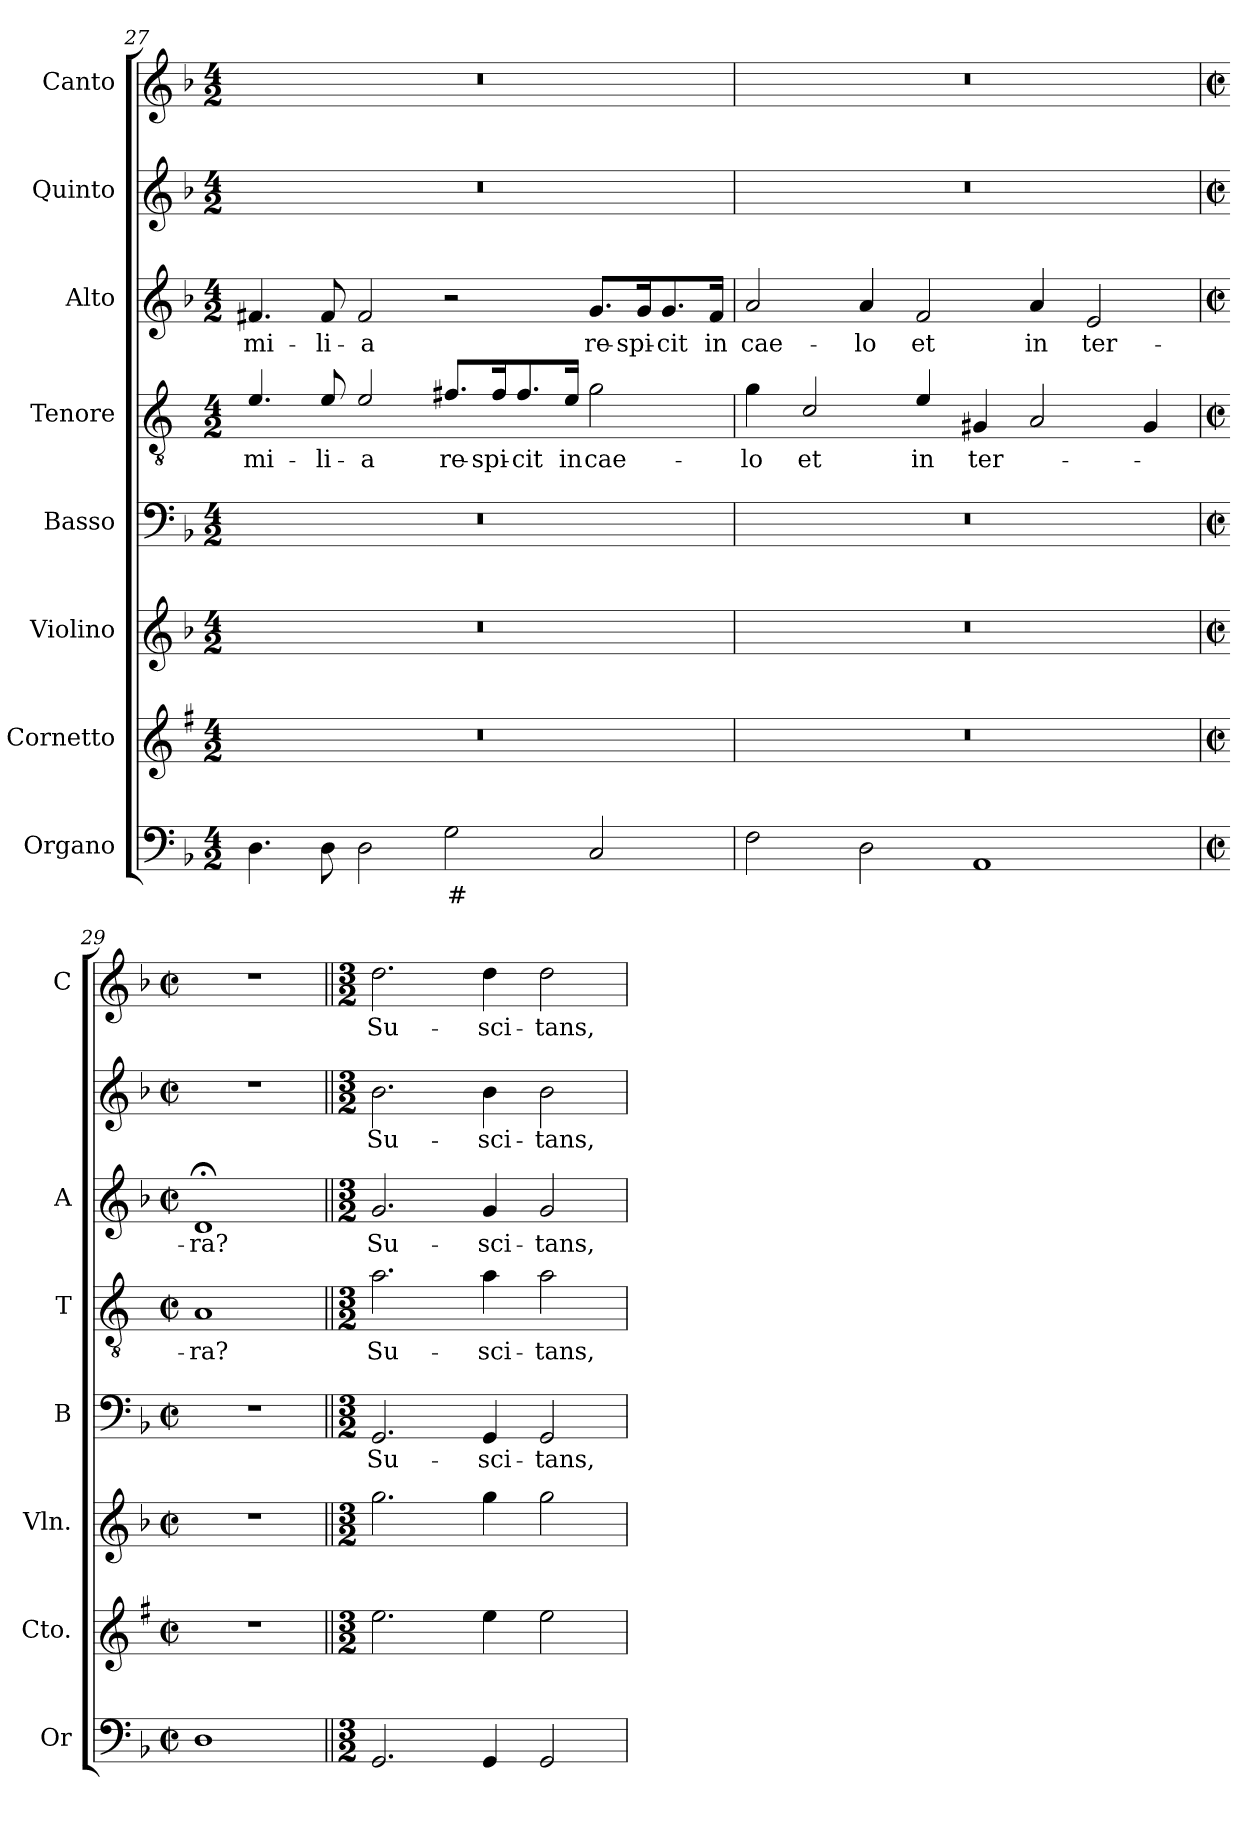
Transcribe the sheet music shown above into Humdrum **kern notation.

**kern	**text	**kern	**kern	**kern	**text	**kern	**text	**kern	**text	**kern	**text	**kern	**text
*part8	*part8	*part7	*part6	*part5	*part5	*part4	*part4	*part3	*part3	*part2	*part2	*part1	*part1
*staff8	*staff8	*staff7	*staff6	*staff5	*staff5	*staff4	*staff4	*staff3	*staff3	*staff2	*staff2	*staff1	*staff1
*I"Organo	*	*I"Cornetto	*I"Violino	*I"Basso	*	*I"Tenore	*	*I"Alto	*	*I"Quinto	*	*I"Canto	*
*I'Or	*	*I'Cto.	*I'Vln.	*I'B	*	*I'T	*	*I'A	*	*	*	*I'C	*
*clefF4	*	*clefG2	*clefG2	*clefF4	*	*clefGv2	*	*clefG2	*	*clefG2	*	*clefG2	*
*	*	*ITrd1c2	*	*	*	*ITrd4c7	*	*	*	*	*	*	*
*k[b-]	*	*k[b-]	*k[b-]	*k[b-]	*	*k[b-]	*	*k[b-]	*	*k[b-]	*	*k[b-]	*
*F:	*	*F:	*F:	*F:	*	*F:	*	*F:	*	*F:	*	*F:	*
*M4/2	*	*M4/2	*M4/2	*M4/2	*	*M4/2	*	*M4/2	*	*M4/2	*	*M4/2	*
=27	=27	=27	=27	=27	=27	=27	=27	=27	=27	=27	=27	=27	=27
!	!	!	!	!	!	!	!LO:LY:b	!	!LO:LY:b	!	!	!	!
4.D\	.	0r	0r	0r	.	4.A/	-mi-	4.f#X/	-mi-	0r	.	0r	.
!	!	!	!	!	!	!	!LO:LY:b	!	!LO:LY:b	!	!	!	!
8D\	.	.	.	.	.	8A/	-li-	8f#/	-li-	.	.	.	.
!	!	!	!	!	!	!	!LO:LY:b	!	!LO:LY:b	!	!	!	!
2D\	.	.	.	.	.	2A/	-a	2f#/	-a	.	.	.	.
!	!LO:LY:b	!	!	!	!	!	!LO:LY:b	!	!	!	!	!	!
2G\	#	.	.	.	.	8.Bn/L	re-	2r	.	.	.	.	.
!	!	!	!	!	!	!	!LO:LY:b	!	!	!	!	!	!
.	.	.	.	.	.	16B/K	-spi-	.	.	.	.	.	.
!	!	!	!	!	!	!	!LO:LY:b	!	!	!	!	!	!
.	.	.	.	.	.	8.B/	-cit	.	.	.	.	.	.
!	!	!	!	!	!	!	!LO:LY:b	!	!	!	!	!	!
.	.	.	.	.	.	16A/Jk	in	.	.	.	.	.	.
!	!	!	!	!	!	!	!LO:LY:b	!	!LO:LY:b	!	!	!	!
2C/	.	.	.	.	.	2c\	cae-	8.g/L	re-	.	.	.	.
!	!	!	!	!	!	!	!	!	!LO:LY:b	!	!	!	!
.	.	.	.	.	.	.	.	16g/K	-spi-	.	.	.	.
!	!	!	!	!	!	!	!	!	!LO:LY:b	!	!	!	!
.	.	.	.	.	.	.	.	8.g/	-cit	.	.	.	.
!	!	!	!	!	!	!	!	!	!LO:LY:b	!	!	!	!
.	.	.	.	.	.	.	.	16f#/Jk	in	.	.	.	.
!!LO:PB:g=z
=28	=28	=28	=28	=28	=28	=28	=28	=28	=28	=28	=28	=28	=28
!	!	!	!	!	!	!	!LO:LY:b	!	!LO:LY:b	!	!	!	!
2F\	.	0r	0r	0r	.	4c\	-lo	2a/	cae-	0r	.	0r	.
!	!	!	!	!	!	!	!LO:LY:b	!	!	!	!	!	!
.	.	.	.	.	.	2F/	et	.	.	.	.	.	.
!	!	!	!	!	!	!	!	!	!LO:LY:b	!	!	!	!
2D\	.	.	.	.	.	.	.	4a/	-lo	.	.	.	.
!	!	!	!	!	!	!	!LO:LY:b	!	!LO:LY:b	!	!	!	!
.	.	.	.	.	.	4A/	in	2f/	et	.	.	.	.
!	!	!	!	!	!	!	!LO:LY:b	!	!	!	!	!	!
1AA	.	.	.	.	.	4C#X/	ter-	.	.	.	.	.	.
!	!	!	!	!	!	!	!	!	!LO:LY:b	!	!	!	!
.	.	.	.	.	.	2D/	.	4a/	in	.	.	.	.
!	!	!	!	!	!	!	!	!	!LO:LY:b	!	!	!	!
.	.	.	.	.	.	.	.	2e/	ter-	.	.	.	.
.	.	.	.	.	.	4C#/	.	.	.	.	.	.	.
=29	=29	=29	=29	=29	=29	=29	=29	=29	=29	=29	=29	=29	=29
*M2/2	*	*M2/2	*M2/2	*M2/2	*	*M2/2	*	*M2/2	*	*M2/2	*	*M2/2	*
*met(c|)	*	*met(c|)	*met(c|)	*met(c|)	*	*met(c|)	*	*met(c|)	*	*met(c|)	*	*met(c|)	*
!	!	!	!	!	!	!	!LO:LY:b	!	!LO:LY:b	!	!	!	!
1D	.	1r	1r	1r	.	1D	-ra?	1d;<	-ra?	1r	.	1r	.
=30||	=30||	=30||	=30||	=30||	=30||	=30||	=30||	=30||	=30||	=30||	=30||	=30||	=30||
*M3/2	*	*M3/2	*M3/2	*M3/2	*	*M3/2	*	*M3/2	*	*M3/2	*	*M3/2	*
!	!	!	!	!	!LO:LY:b	!	!LO:LY:b	!	!LO:LY:b	!	!LO:LY:b	!	!LO:LY:b
2.GG/	.	2.dd\	2.gg\	2.GG/	Su-	2.d\	Su-	2.g/	Su-	2.b-\	Su-	2.dd\	Su-
!	!	!	!	!	!LO:LY:b	!	!LO:LY:b	!	!LO:LY:b	!	!LO:LY:b	!	!LO:LY:b
4GG/	.	4dd\	4gg\	4GG/	-sci-	4d\	-sci-	4g/	-sci-	4b-\	-sci-	4dd\	-sci-
!	!	!	!	!	!LO:LY:b	!	!LO:LY:b	!	!LO:LY:b	!	!LO:LY:b	!	!LO:LY:b
2GG/	.	2dd\	2gg\	2GG/	-tans,	2d\	-tans,	2g/	-tans,	2b-\	-tans,	2dd\	-tans,
=	=	=	=	=	=	=	=	=	=	=	=	=	=
*-	*-	*-	*-	*-	*-	*-	*-	*-	*-	*-	*-	*-	*-
